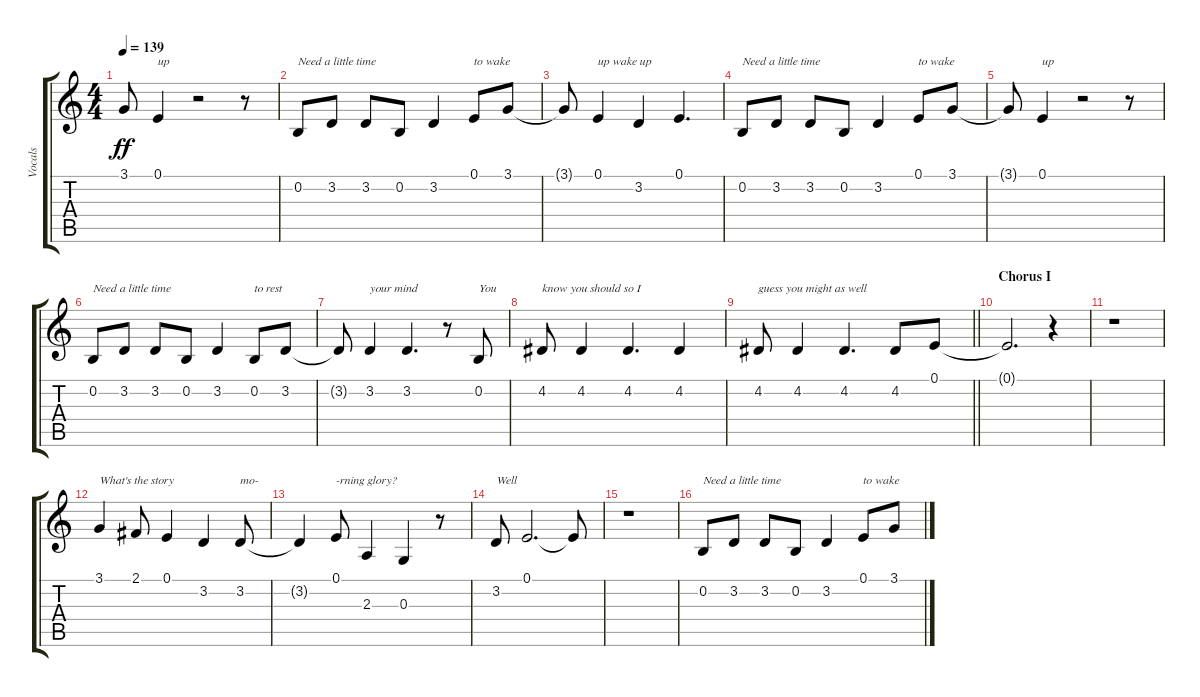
\track ("Vocals" "Vocals") {instrument altosax}
\staff {score tabs}
\tuning (E4 B3 G3 D3 A2 E2) {hide}
\ts (4 4)
\tempo 139
\clef g2
\ks c
3.1{t}.8{dy ff} 0.1.4{txt "up"} r.2 r.8 |
0.2.8{txt "Need a little time"} 3.2.8 3.2.8 0.2.8 3.2.4 0.1.8{txt "to wake"} 3.1.8 |
3.1{t}.8 0.1.4{txt "up wake up"} 3.2.4 0.1.4{d} |
0.2.8{txt "Need a little time"} 3.2.8 3.2.8 0.2.8 3.2.4 0.1.8{txt "to wake"} 3.1.8 |
3.1{t}.8 0.1.4{txt "up"} r.2 r.8 |
0.2.8{txt "Need a little time"} 3.2.8 3.2.8 0.2.8 3.2.4 0.2.8{txt "to rest"} 3.2.8 |
3.2{t}.8 3.2.4{txt "your mind"} 3.2.4{d} r.8 0.2.8{txt "You"} |
4.2.8{txt "know you should so I"} 4.2.4 4.2.4{d} 4.2.4 |
\barLineRight lightlight
4.2.8{txt "guess you might as well"} 4.2.4 4.2.4{d} 4.2.8 0.1.8 |
\section ("" "Chorus I")
0.1{t}.2{d} r.4 |
r.1 |
3.1.4{txt "What's the story"} 2.1.8 0.1.4 3.2.4 3.2.8{txt "mo-"} |
3.2{t}.4 0.1.8{txt "-rning glory?"} 2.3.4 0.3.4 r.8 |
3.2.8{txt "Well"} 0.1.2{d} 0.1{t}.8 |
r.1 |
0.2.8{txt "Need a little time"} 3.2.8 3.2.8 0.2.8 3.2.4 0.1.8{txt "to wake"} 3.1.8
